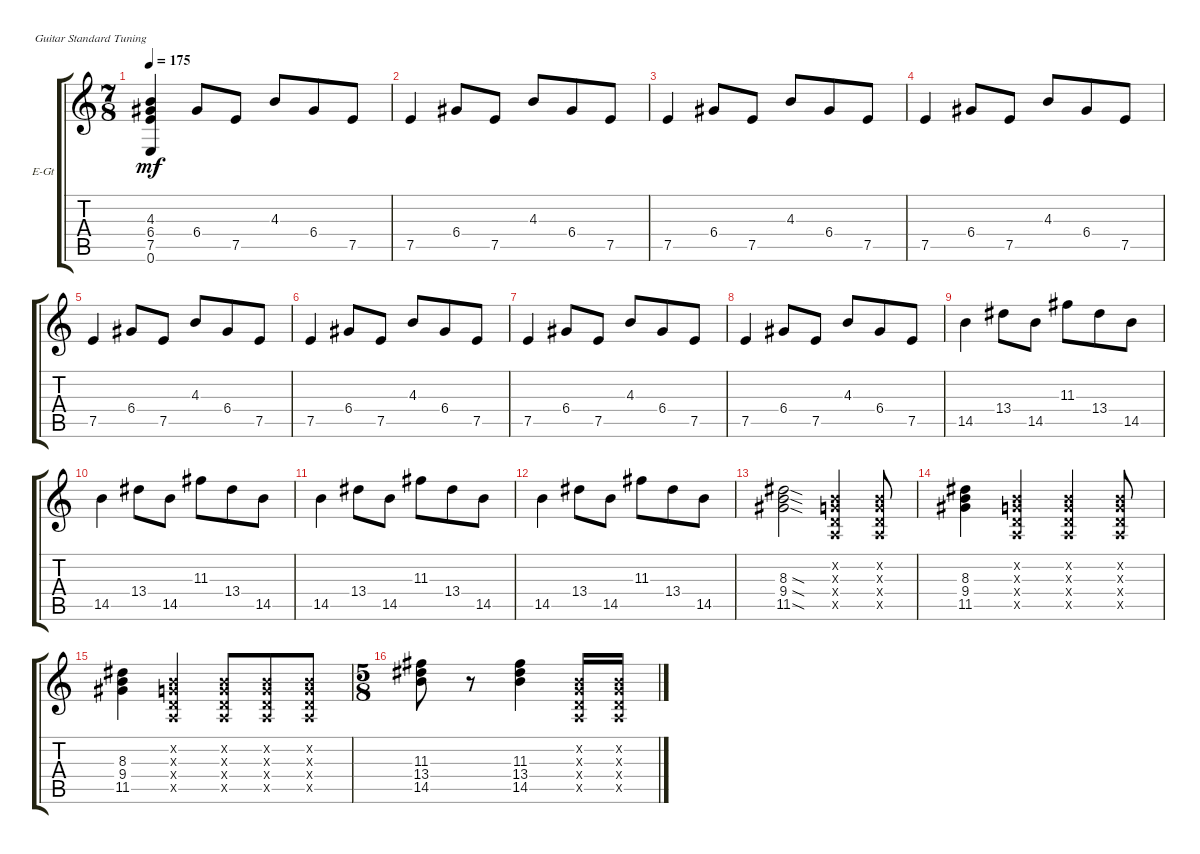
\defaultSystemsLayout 4
\bracketExtendMode groupsimilarinstruments
\firstSystemTrackNameOrientation horizontal
\otherSystemsTrackNameOrientation horizontal
\track ("Electric Guitar (Left)" "E-Gt") {instrument electricguitarclean}
\staff {score tabs}
\tuning (E4 B3 G3 D3 A2 E2)
\ts (7 8)
\tempo 175
\clef g2
\ks c
(0.6 7.5 6.4 4.3).4{dy mf} 6.4.8 7.5.8 4.3.8 6.4.8 7.5.8 |
7.5.4 6.4.8 7.5.8 4.3.8 6.4.8 7.5.8 |
7.5.4 6.4.8 7.5.8 4.3.8 6.4.8 7.5.8 |
7.5.4 6.4.8 7.5.8 4.3.8 6.4.8 7.5.8 |
7.5.4 6.4.8 7.5.8 4.3.8 6.4.8 7.5.8 |
7.5.4 6.4.8 7.5.8 4.3.8 6.4.8 7.5.8 |
7.5.4 6.4.8 7.5.8 4.3.8 6.4.8 7.5.8 |
7.5.4 6.4.8 7.5.8 4.3.8 6.4.8 7.5.8 |
14.5.4 13.4.8 14.5.8 11.3.8 13.4.8 14.5.8 |
14.5.4 13.4.8 14.5.8 11.3.8 13.4.8 14.5.8 |
14.5.4 13.4.8 14.5.8 11.3.8 13.4.8 14.5.8 |
14.5.4 13.4.8 14.5.8 11.3.8 13.4.8 14.5.8 |
(11.5{sod} 9.4{sod} 8.3{sod}).2 (0.2{x} 0.4{x} 0.3{x} 0.5{x}).4 (0.5{x} 0.4{x} 0.3{x} 0.2{x}).8 |
(11.5 9.4 8.3).4 (0.5{x} 0.4{x} 0.3{x} 0.2{x}).4 (0.2{x} 0.4{x} 0.3{x} 0.5{x}).4 (0.5{x} 0.4{x} 0.3{x} 0.2{x}).8 |
(11.5 9.4 8.3).4 (0.5{x} 0.4{x} 0.3{x} 0.2{x}).4 (0.2{x} 0.4{x} 0.3{x} 0.5{x}).8 (0.5{x} 0.4{x} 0.3{x} 0.2{x}).8 (0.5{x} 0.4{x} 0.3{x} 0.2{x}).8 |
\ts (5 8)
(14.5 13.4 11.3).8 r.8 (14.5 13.4 11.3).4 (0.5{x} 0.4{x} 0.3{x} 0.2{x}).16 (0.5{x} 0.4{x} 0.3{x} 0.2{x}).16
